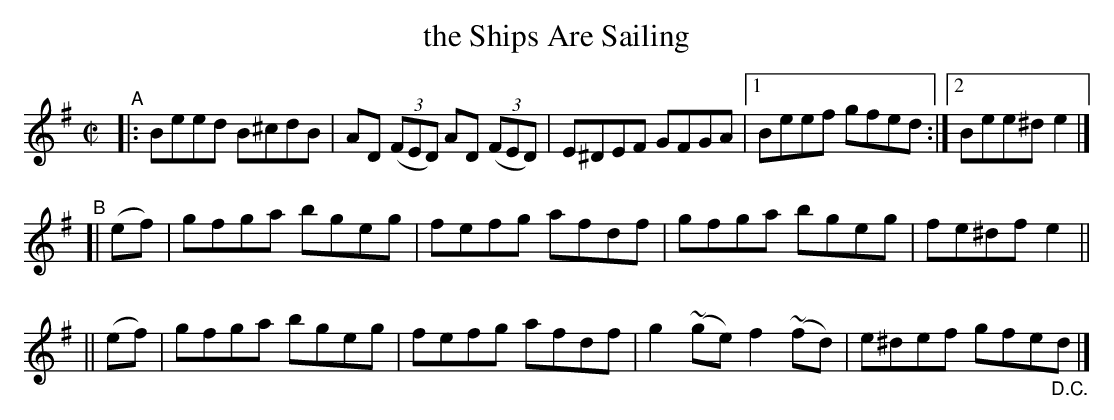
X:1
T: the Ships Are Sailing
M: C|
L: 1/8
K: Em
"^A"\
|: Beed B^cdB | AD (3(FED) AD (3(FED) | E^DEF GFGA |[1 Beef gfed :|[2 Bee^d e2 |]
"^B"\
[| (ef) | gfga bgeg | fefg afdf | gfga bgeg | fe^df e2 ||
|| (ef) | gfga bgeg | fefg afdf | g2(~ge) f2(~fd) | e^def gfe"_D.C."d |]
